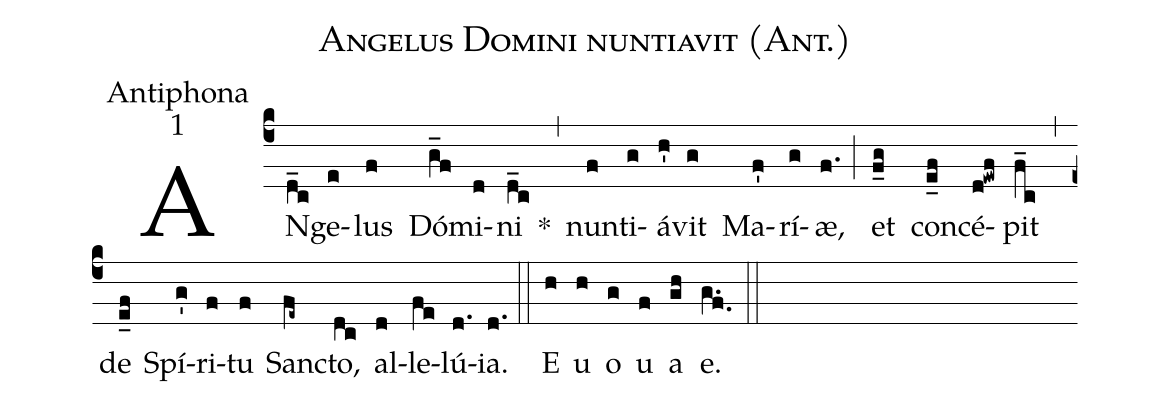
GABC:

name:Angelus Domini nuntiavit (Ant.);
office-part:Antiphona;
mode:1;
%%
(c4) AN(d_c)ge(e)lus(f) Dó(g_f)mi(d)ni(d_c) *(,) nun(f)ti-(g)á(h')vit(g) Ma(f')rí(g)æ,(f.) (;) et(f_g) con(e_f)cé-(d!ewf)pit(f_c) (,) de(e_f) Spí(g')ri(f)tu(f) San(fe~)cto,(dc)  al(d)le(fe)lú(d.)ia.(d.) (::) E(h) u(h) o(g) u(f) a(gh) e.(g.f.) (::)
